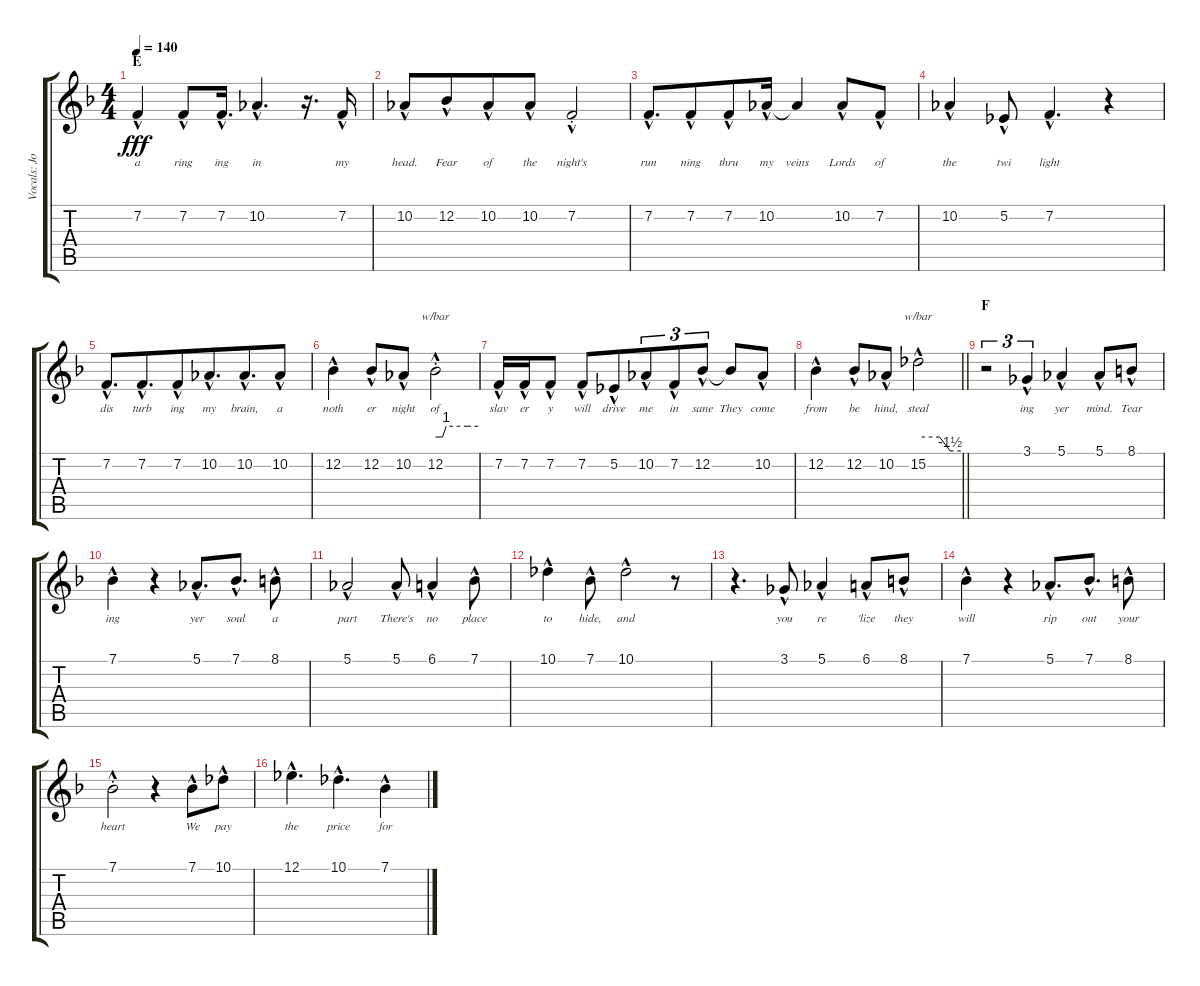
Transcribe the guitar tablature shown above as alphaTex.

\track ("Vocals: Johnny" "Vocals: Jo") {instrument lead2sawtooth}
\staff {score tabs}
\tuning (Eb4 Bb3 Gb3 Db3 Ab2 Eb2) {hide}
\ts (4 4)
\section ("" "E")
\tempo 140
\clef g2
\ks f
7.2{hac}.4{lyrics (0 "a") lyrics (1 "") lyrics (2 "") lyrics (3 "") lyrics (4 "") dy fff beam merge} 7.2{hac}.8{lyrics (0 "ring") lyrics (1 "") lyrics (2 "") lyrics (3 "") lyrics (4 "")} 7.2{hac}.16{d lyrics (0 "ing") lyrics (1 "") lyrics (2 "") lyrics (3 "") lyrics (4 "")} 10.2{hac}.4{d lyrics (0 "in") lyrics (1 "") lyrics (2 "") lyrics (3 "") lyrics (4 "")} r.16{d} 7.2{hac}.16{lyrics (0 "my") lyrics (1 "") lyrics (2 "") lyrics (3 "") lyrics (4 "")} |
10.2{hac}.8{lyrics (0 "head.") lyrics (1 "") lyrics (2 "") lyrics (3 "") lyrics (4 "")} 12.2{hac}.8{lyrics (0 "Fear") lyrics (1 "") lyrics (2 "") lyrics (3 "") lyrics (4 "") beam merge} 10.2{hac}.8{lyrics (0 "of") lyrics (1 "") lyrics (2 "") lyrics (3 "") lyrics (4 "")} 10.2{hac}.8{lyrics (0 "the") lyrics (1 "") lyrics (2 "") lyrics (3 "") lyrics (4 "")} 7.2{hac st}.2{lyrics (0 "night's") lyrics (1 "") lyrics (2 "") lyrics (3 "") lyrics (4 "")} |
7.2{hac}.8{d lyrics (0 "run") lyrics (1 "") lyrics (2 "") lyrics (3 "") lyrics (4 "")} 7.2{hac}.8{lyrics (0 "ning") lyrics (1 "") lyrics (2 "") lyrics (3 "") lyrics (4 "") beam merge} 7.2{hac}.8{lyrics (0 "thru") lyrics (1 "") lyrics (2 "") lyrics (3 "") lyrics (4 "")} 10.2{hac}.16{lyrics (0 "my") lyrics (1 "") lyrics (2 "") lyrics (3 "") lyrics (4 "")} 10.2{t}.4{lyrics (0 "veins") lyrics (1 "") lyrics (2 "") lyrics (3 "") lyrics (4 "")} 10.2{hac}.8{lyrics (0 "Lords") lyrics (1 "") lyrics (2 "") lyrics (3 "") lyrics (4 "")} 7.2{hac}.8{lyrics (0 "of") lyrics (1 "") lyrics (2 "") lyrics (3 "") lyrics (4 "")} |
10.2{hac}.4{lyrics (0 "the") lyrics (1 "") lyrics (2 "") lyrics (3 "") lyrics (4 "")} 5.2{hac}.8{lyrics (0 "twi") lyrics (1 "") lyrics (2 "") lyrics (3 "") lyrics (4 "")} 7.2{hac}.4{d lyrics (0 "light") lyrics (1 "") lyrics (2 "") lyrics (3 "") lyrics (4 "")} r.4 |
7.2{hac}.8{d lyrics (0 "dis") lyrics (1 "") lyrics (2 "") lyrics (3 "") lyrics (4 "")} 7.2{hac}.8{d lyrics (0 "turb") lyrics (1 "") lyrics (2 "") lyrics (3 "") lyrics (4 "") beam merge} 7.2{hac}.8{lyrics (0 "ing") lyrics (1 "") lyrics (2 "") lyrics (3 "") lyrics (4 "") beam merge} 10.2{hac}.8{d lyrics (0 "my") lyrics (1 "") lyrics (2 "") lyrics (3 "") lyrics (4 "")} 10.2{hac}.8{d lyrics (0 "brain,") lyrics (1 "") lyrics (2 "") lyrics (3 "") lyrics (4 "") beam merge} 10.2{hac}.8{lyrics (0 "a") lyrics (1 "") lyrics (2 "") lyrics (3 "") lyrics (4 "")} |
12.2{hac}.4{lyrics (0 "noth") lyrics (1 "") lyrics (2 "") lyrics (3 "") lyrics (4 "")} 12.2{hac}.8{lyrics (0 "er") lyrics (1 "") lyrics (2 "") lyrics (3 "") lyrics (4 "")} 10.2{hac}.8{lyrics (0 "night") lyrics (1 "") lyrics (2 "") lyrics (3 "") lyrics (4 "")} 12.2{hac st}.2{tbe (custom default 0 0 10 0 15 4 45 4 60 4) lyrics (0 "of") lyrics (1 "") lyrics (2 "") lyrics (3 "") lyrics (4 "")} |
7.2{hac}.16{lyrics (0 "slav") lyrics (1 "") lyrics (2 "") lyrics (3 "") lyrics (4 "")} 7.2{hac}.16{lyrics (0 "er") lyrics (1 "") lyrics (2 "") lyrics (3 "") lyrics (4 "") beam merge} 7.2{hac}.8{lyrics (0 "y") lyrics (1 "") lyrics (2 "") lyrics (3 "") lyrics (4 "")} 7.2{hac}.8{lyrics (0 "will") lyrics (1 "") lyrics (2 "") lyrics (3 "") lyrics (4 "")} 5.2{hac}.8{lyrics (0 "drive") lyrics (1 "") lyrics (2 "") lyrics (3 "") lyrics (4 "") beam merge} 10.2{hac}.8{tu (3 2) lyrics (0 "me") lyrics (1 "") lyrics (2 "") lyrics (3 "") lyrics (4 "") beam merge} 7.2{hac}.8{tu (3 2) lyrics (0 "in") lyrics (1 "") lyrics (2 "") lyrics (3 "") lyrics (4 "")} 12.2{hac}.8{tu (3 2) lyrics (0 "sane") lyrics (1 "") lyrics (2 "") lyrics (3 "") lyrics (4 "")} 12.2{t}.8{lyrics (0 "They") lyrics (1 "") lyrics (2 "") lyrics (3 "") lyrics (4 "")} 10.2{hac}.8{lyrics (0 "come") lyrics (1 "") lyrics (2 "") lyrics (3 "") lyrics (4 "")} |
\barLineRight lightlight
12.2{hac}.4{lyrics (0 "from") lyrics (1 "") lyrics (2 "") lyrics (3 "") lyrics (4 "")} 12.2{hac}.8{lyrics (0 "be") lyrics (1 "") lyrics (2 "") lyrics (3 "") lyrics (4 "")} 10.2{hac}.8{lyrics (0 "hind,") lyrics (1 "") lyrics (2 "") lyrics (3 "") lyrics (4 "")} 15.2{hac}.2{tbe (custom default 0 0 30 0 45 -6 60 -6) lyrics (0 "steal") lyrics (1 "") lyrics (2 "") lyrics (3 "") lyrics (4 "")} |
\section ("" "F")
r.2{tu (3 2)} 3.1{hac}.4{tu (3 2) lyrics (0 "ing") lyrics (1 "") lyrics (2 "") lyrics (3 "") lyrics (4 "")} 5.1{hac}.4{lyrics (0 "yer") lyrics (1 "") lyrics (2 "") lyrics (3 "") lyrics (4 "")} 5.1{hac}.8{lyrics (0 "mind.") lyrics (1 "") lyrics (2 "") lyrics (3 "") lyrics (4 "")} 8.1{hac}.8{lyrics (0 "Tear") lyrics (1 "") lyrics (2 "") lyrics (3 "") lyrics (4 "")} |
7.1{hac}.4{lyrics (0 "ing") lyrics (1 "") lyrics (2 "") lyrics (3 "") lyrics (4 "")} r.4 5.1{hac}.8{d lyrics (0 "yer") lyrics (1 "") lyrics (2 "") lyrics (3 "") lyrics (4 "")} 7.1{hac}.8{d lyrics (0 "soul") lyrics (1 "") lyrics (2 "") lyrics (3 "") lyrics (4 "")} 8.1{hac}.8{lyrics (0 "a") lyrics (1 "") lyrics (2 "") lyrics (3 "") lyrics (4 "")} |
5.1{hac}.2{lyrics (0 "part") lyrics (1 "") lyrics (2 "") lyrics (3 "") lyrics (4 "")} 5.1{hac}.8{lyrics (0 "There's") lyrics (1 "") lyrics (2 "") lyrics (3 "") lyrics (4 "")} 6.1{hac}.4{lyrics (0 "no") lyrics (1 "") lyrics (2 "") lyrics (3 "") lyrics (4 "")} 7.1{hac}.8{lyrics (0 "place") lyrics (1 "") lyrics (2 "") lyrics (3 "") lyrics (4 "")} |
10.1{hac}.4{lyrics (0 "to") lyrics (1 "") lyrics (2 "") lyrics (3 "") lyrics (4 "")} 7.1{hac}.8{lyrics (0 "hide,") lyrics (1 "") lyrics (2 "") lyrics (3 "") lyrics (4 "")} 10.1{hac}.2{lyrics (0 "and") lyrics (1 "") lyrics (2 "") lyrics (3 "") lyrics (4 "")} r.8 |
r.4{d} 3.1{hac}.8{lyrics (0 "you") lyrics (1 "") lyrics (2 "") lyrics (3 "") lyrics (4 "")} 5.1{hac}.4{lyrics (0 "re") lyrics (1 "") lyrics (2 "") lyrics (3 "") lyrics (4 "")} 6.1{hac}.8{lyrics (0 "'lize") lyrics (1 "") lyrics (2 "") lyrics (3 "") lyrics (4 "")} 8.1{hac}.8{lyrics (0 "they") lyrics (1 "") lyrics (2 "") lyrics (3 "") lyrics (4 "")} |
7.1{hac}.4{lyrics (0 "will") lyrics (1 "") lyrics (2 "") lyrics (3 "") lyrics (4 "")} r.4 5.1{hac}.8{d lyrics (0 "rip") lyrics (1 "") lyrics (2 "") lyrics (3 "") lyrics (4 "")} 7.1{hac}.8{d lyrics (0 "out") lyrics (1 "") lyrics (2 "") lyrics (3 "") lyrics (4 "")} 8.1{hac}.8{lyrics (0 "your") lyrics (1 "") lyrics (2 "") lyrics (3 "") lyrics (4 "")} |
7.1{hac st}.2{lyrics (0 "heart") lyrics (1 "") lyrics (2 "") lyrics (3 "") lyrics (4 "")} r.4 7.1{hac}.8{lyrics (0 "We") lyrics (1 "") lyrics (2 "") lyrics (3 "") lyrics (4 "")} 10.1{hac}.8{lyrics (0 "pay") lyrics (1 "") lyrics (2 "") lyrics (3 "") lyrics (4 "")} |
12.1{hac}.4{d lyrics (0 "the") lyrics (1 "") lyrics (2 "") lyrics (3 "") lyrics (4 "")} 10.1{hac}.4{d lyrics (0 "price") lyrics (1 "") lyrics (2 "") lyrics (3 "") lyrics (4 "")} 7.1{hac}.4{lyrics (0 "for") lyrics (1 "") lyrics (2 "") lyrics (3 "") lyrics (4 "")}
